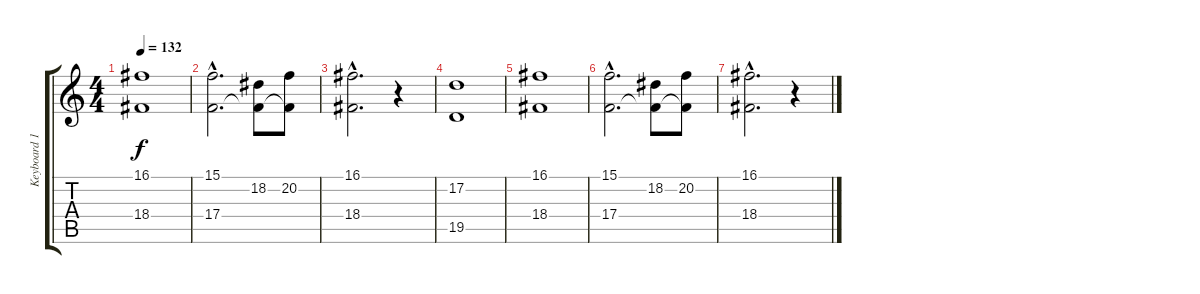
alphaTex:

\track ("Keyboard 1" "Keyboard 1") {instrument musicbox}
\staff {score tabs}
\tuning (D4 A3 F3 C3 G2 D2) {hide}
\ts (4 4)
\tempo 132
\clef g2
\ks c
(16.1 18.4).1{dy f} |
(15.1{hac} 17.4{hac}).2{d} (18.2 17.4{t}).8 (20.2 17.4{t}).8 |
(16.1{hac} 18.4{hac}).2{d} r.4 |
(17.2 19.5).1 |
(16.1 18.4).1 |
(15.1{hac} 17.4{hac}).2{d} (18.2 17.4{t}).8 (20.2 17.4{t}).8 |
(16.1{hac} 18.4{hac}).2{d} r.4
